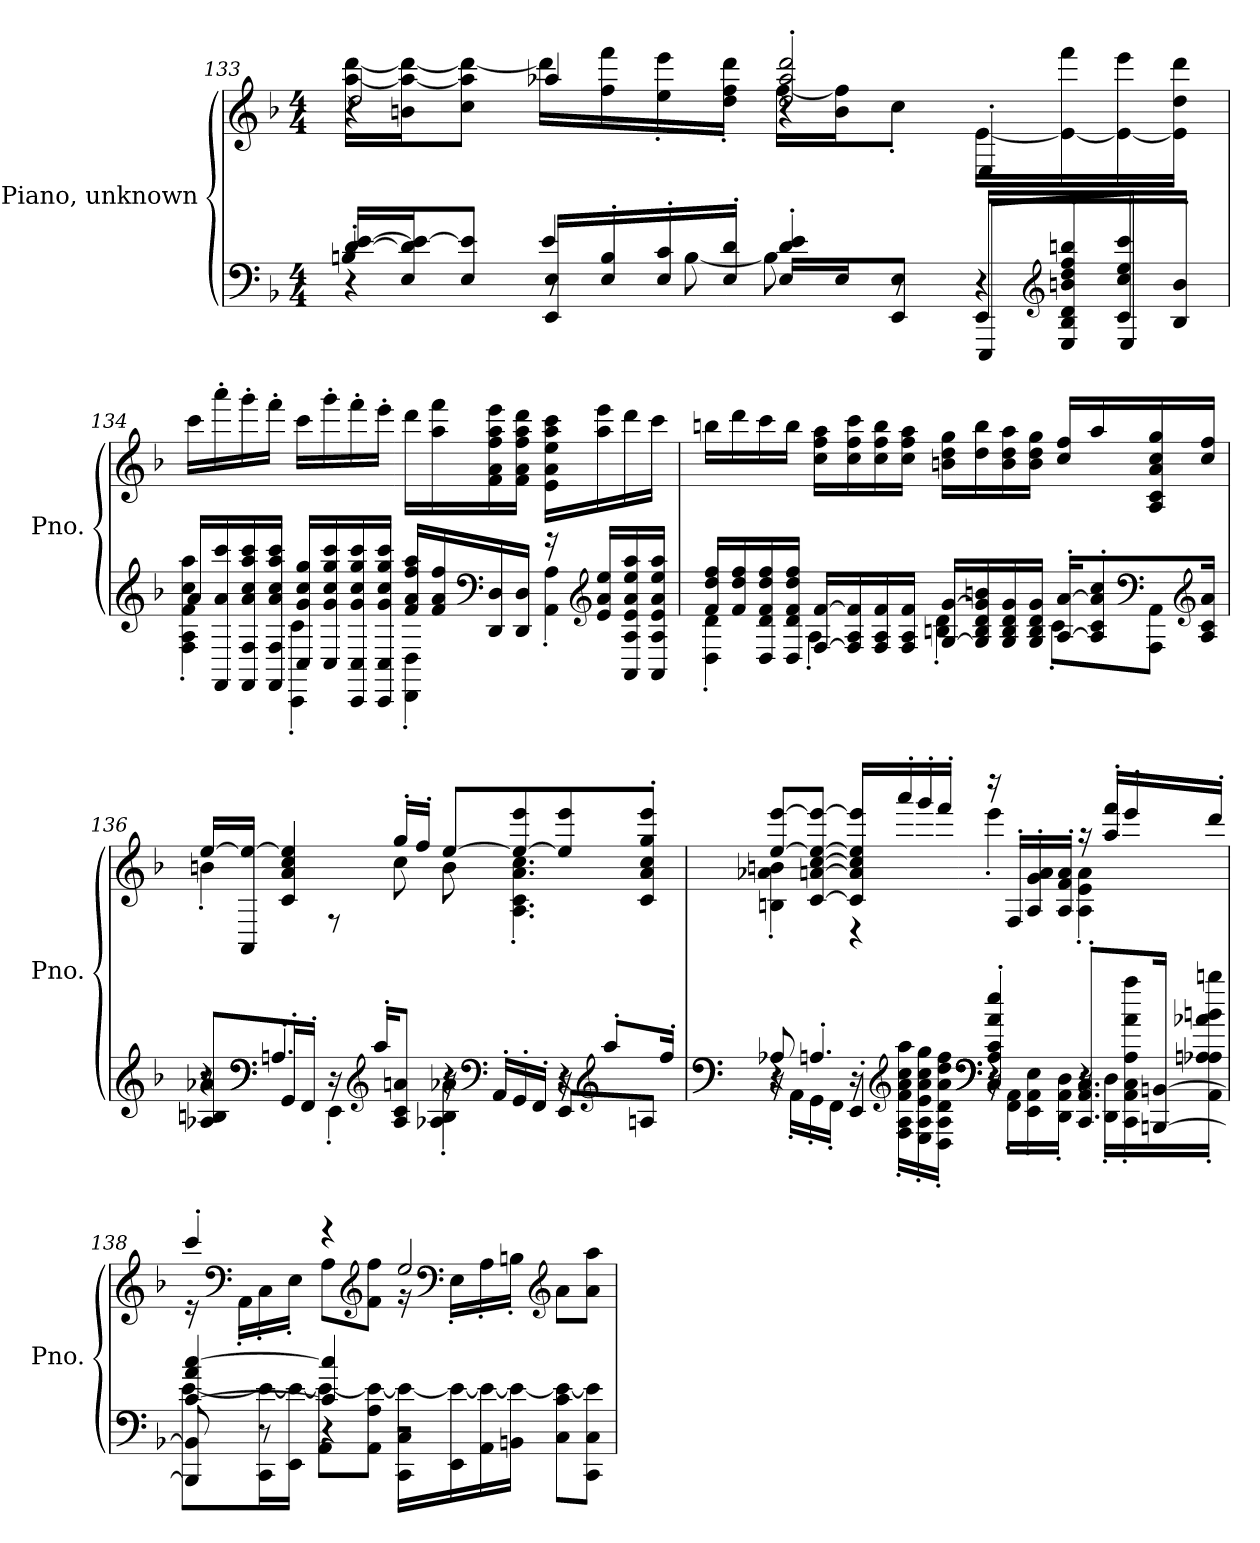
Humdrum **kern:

**kern	**kern
*part1	*part1
*staff2	*staff1
*I"Piano, unknown	*
*I'Pno.	*
!!LO:PB:g=z
*clefF4	*clefG2
*k[b-]	*k[b-]
*M4/4	*M4/4
=133	=133
*^	*^
*	*^	*	*^
[16d/ [16e/LL	4r	4Bn'/	4r	[16aa\ [16ddd\LL	2dd/
16E/ 16d/] 16e/_J	.	.	.	16bn\ 16aa\_ 16ddd\_J	.
8E/ 8e/]J	.	.	.	8cc\ 8aa\] 8ddd\_J	.
16EE/ 16E/LL	8r	4e/	4aa-X/	16ddd\LL]	.
16E/' 16B/'	.	.	.	16ff\ 16fff\	.
16E/' 16c/'	[8B\	.	.	16ee\' 16eee\'	.
16E/' 16d/'JJ	.	.	.	16dd\' 16ff\' 16ddd\'JJ	.
16E/LL	8B\]	4d/' 4e/'	2dd/' 2aa-/' 2ddd/'	[16ff\LL	4r
16E/J	.	.	.	16b\ 16ff\]J	.
8EE/ 8E/J	8r	.	.	8cc'\J	.
16EE/LL	4r	8EEE/L	.	[16e\LL	4E'/
*clefG2	*	*	*	*	*
16E/' 16B/' 16d/' 16bn/' 16dd/' 16ff/' 16bbn/'	.	.	.	16e\_ 16fff\	.
16c/' 16cc/' 16ee/' 16ccc/'	.	8E/J	.	16e\_ 16eee\	.
16B/' 16b/'JJ	.	.	.	16e\] 16dd\ 16ddd\JJ	.
*	*v	*v	*	*	*
*	*	*v	*v	*v
!!LO:LB:g=z
=134	=134	=134
16a/LL	4F\' 4A\' 4f\' 4cc\' 4aa\'	16ccc\LL
16FF/ 16a/ 16ccc/	.	16aaa'\
16FF/ 16F/ 16a/ 16cc/ 16aa/ 16ccc/	.	16ggg'\
16FF/ 16F/ 16a/ 16cc/ 16aa/ 16ccc/JJ	.	16fff'\JJ
16C/ 16g/ 16cc/ 16gg/LL	4CC\' 4c\'	16ccc\LL
16C/ 16g/ 16cc/ 16gg/ 16ccc/	.	16ggg'\
16CC/ 16C/ 16g/ 16cc/ 16gg/ 16ccc/	.	16fff'\
16CC/ 16C/ 16g/ 16cc/ 16gg/ 16ccc/JJ	.	16eee'\JJ
16f/ 16a/ 16ff/ 16aa/LL	4DD\' 4D\'	16ddd\LL
16f/ 16a/ 16ff/	.	16aa\ 16fff\
*clefF4	*	*
16DD/ 16D/	.	16f\ 16a\ 16ff\ 16aa\ 16eee\
16DD/ 16D/JJ	.	16f\ 16a\ 16ff\ 16aa\ 16ddd\JJ
16r	4AA\' 4A\'	16e\ 16a\ 16ee\ 16aa\ 16ccc\LL
*clefG2	*	*
16e/ 16a/ 16ee/LL	.	16aa\ 16eee\
16AA/ 16A/ 16e/ 16a/ 16ee/ 16aa/	.	16ddd\
16AA/ 16A/ 16e/ 16a/ 16ee/ 16aa/JJ	.	16ccc\JJ
!!LO:LB:g=z
=135	=135	=135
16f/ 16dd/ 16ff/LL	4D\' 4d\'	16bbn\LL
16f/ 16dd/ 16ff/	.	16ddd\
16D/ 16d/ 16f/ 16dd/ 16ff/	.	16ccc\
16D/ 16d/ 16f/ 16dd/ 16ff/JJ	.	16bb\JJ
[16F/ [16f/LL	4A'\	16cc\ 16ff\ 16aa\LL
16F/] 16A/ 16f/]	.	16cc\ 16ff\ 16ccc\
16F/ 16A/ 16f/	.	16cc\ 16ff\ 16bb\
16F/ 16A/ 16f/JJ	.	16cc\ 16ff\ 16aa\JJ
[16G/ [16g/LL	4Bn\' 4d\'	16bn\ 16dd\ 16gg\LL
16G/] 16B/ 16d/ 16g/] 16bn/	.	16dd\ 16bb\
16G/ 16B/ 16d/ 16g/	.	16b\ 16dd\ 16aa\
16G/ 16B/ 16d/ 16g/JJ	.	16b\ 16dd\ 16gg\JJ
[16A/' [16a/'KL	8c'\L	16cc/ 16ff/LL
8A/]' 8c/' 8a/]' 8cc/'	.	16aa/
*clefF4	*	*
.	8AAA\ 8AA\J	16A/ 16c/ 16a/ 16cc/ 16gg/
*clefG2	*	*
16A/ 16c/ 16a/Jk	.	16cc/ 16ff/JJ
!!LO:LB:g=z
=136	=136	=136
*	*^	*^
8A-X/ 8Bn/ 8a-X/L	4r	8r	[16ee/LL	4bn'\
.	.	.	16AA/ 16ee/_JJ	.
*clefF4	*	*	*	*
16GG'/L	.	4.An'/	4c/ 4a/ 4cc/ 4ee/]	.
16FF'/JJ	.	.	.	.
16r	4EE'\	.	.	8r
*clefG2	*	*	*	*
16aa'/KL	.	.	.	.
8A/ 8c/ 8an/J	.	.	16gg'/LL	8cc\
.	.	.	16ff'/JJ	.
16r	4A-X\' 4B\' 4a-X\'	4r	[8ee/L	8b\
*clefF4	*	*	*	*
16AA'/LL	.	.	.	.
16GG'/	.	.	8ee/_ 8eee/	4.A\' 4.c\' 4.a\' 4.cc\'
16FF'/JJ	.	.	.	.
16r	4r	8EE/L	8ee/] 8eee/	.
*clefG2	*	*	*	*
8aa'/L	.	.	.	.
.	.	8An/J	8c/' 8a/' 8cc/' 8gg/' 8eee/'J	.
16ff'/Jk	.	.	.	.
!!LO:LB:g=z	!!
=137	=137	=137	=137	=137
*clefF4	*	*	*	*
4r	16r	8A-X/	[8ee/ [8eee/L	4Bn\' 4a-X\' 4bn\'
.	16AA'\LL	.	.	.
.	16GG'\	4.An'/	[8c/ [8an/ [8cc/ 8ee/_ 8eee/_J	.
.	16FF'\JJ	.	.	.
4EE'/	16r	.	16c/] 16a/] 16cc/] 16ee/] 16eee/]LL	4r
*clefG2	*	*	*	*
.	16F\' 16A\' 16f\' 16a\' 16cc\' 16aa\'LL	.	16aaa'/	.
.	16E\' 16A\' 16e\' 16a\' 16cc\' 16gg\'	.	16ggg'/	.
.	16D\' 16A\' 16d\' 16a\' 16dd\' 16ff\'JJ	.	16fff'/JJ	.
*clefF4	*	*	*	*
4C/' 4A/' 4c/' 4a/' 4ee/'	16r	4r	16r	4eee'\
.	16FF\' 16AA\'LL	.	16F'/LL	.
.	16EE\' 16AA\' 16E\'	.	16A/' 16g/' 16a/'	.
.	16DD\' 16AA\' 16D\'JJ	.	16A/' 16f/' 16a/'JJ	.
4r	16r	8.CC/' 8.AA/' 8.C/'L	16r	4A\' 4e\' 4a\'
.	16DD\' 16D\'LL	.	16aa/' 16fff/'LL	.
.	16CC\' 16AA\' 16C\' 16A\' 16a\' 16aa\'	.	16eee'/	.
.	16AA\' 16A-X\' 16An\' 16a-X\' 16bn\' 16bbn\'JJ	[16BBBn/ [16BBn/Jk	16ddd'/JJ	.
!!LO:LB:g=z	!!
=138	=138	=138	=138	=138
[4c/ 4a/ [4cc/	[8e\L	8BBB/] 8BB/]	4ccc'/	16r
*	*	*	*clefF4	*
.	.	.	.	16AA'\LL
.	16CC\ 16e\_L	8r	.	16C'\
.	16EE\ 16e\_JJ	.	.	16E'\JJ
4c/] 4cc/]	8AA\ 8e\_L	4r	4r	8A\L
*	*	*	*clefG2	*
.	8AA\ 8A\ 8e\_J	.	.	8f\ 8ff\J
2r	16CC\ 16C\ 16e\_LL	2r	2ee/	16r
*	*	*	*clefF4	*
.	16EE\ 16e\_	.	.	16E'\LL
.	16AA\ 16e\_	.	.	16A'\
.	16BBn\ 16e\_JJ	.	.	16Bn'\JJ
*	*	*	*clefG2	*
.	8C\ 8c\ 8e\_L	.	.	8a\L
.	8CC\ 8C\ 8e\]J	.	.	8a\ 8aa\J
*v	*v	*v	*	*
*	*v	*v
=	=
*-	*-
